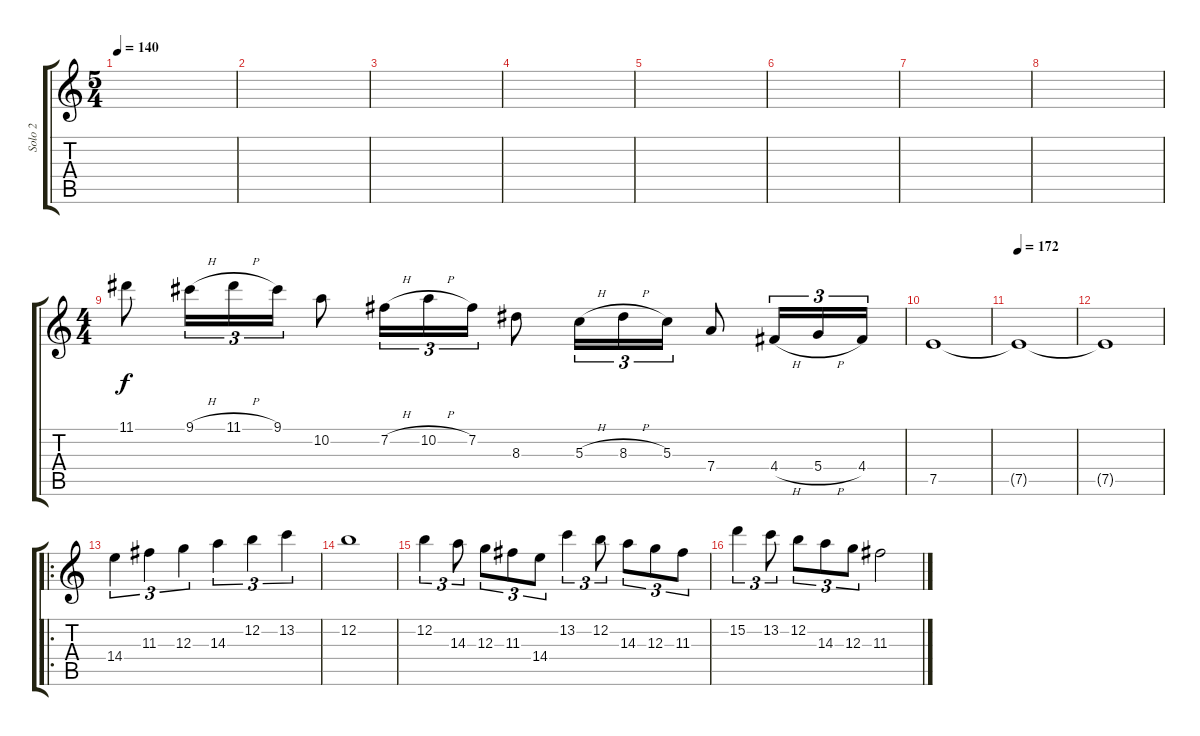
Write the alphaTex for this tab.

\track ("Solo 2" "Solo 2") {instrument distortionguitar}
\staff {score tabs}
\tuning (E4 B3 G3 D3 A2 E2) {hide}
\ts (5 4)
\tempo 140
\clef g2
\ks c
|
|
|
|
|
|
|
|
\ts (4 4)
11.1.8 9.1{h}.16{tu (3 2)} 11.1{h}.16{tu (3 2)} 9.1.16{tu (3 2)} 10.2.8 7.2{h}.16{tu (3 2)} 10.2{h}.16{tu (3 2)} 7.2.16{tu (3 2)} 8.3.8 5.3{h}.16{tu (3 2)} 8.3{h}.16{tu (3 2)} 5.3.16{tu (3 2)} 7.4.8 4.4{h}.16{tu (3 2)} 5.4{h}.16{tu (3 2)} 4.4.16{tu (3 2)} |
7.5.1 |
\tempo 172
7.5{t}.1 |
7.5{t}.1 |
\ro
14.4.4{tu (3 2)} 11.3.4{tu (3 2)} 12.3.4{tu (3 2)} 14.3.4{tu (3 2)} 12.2.4{tu (3 2)} 13.2.4{tu (3 2)} |
12.2.1 |
12.2.4{tu (3 2)} 14.3.8{tu (3 2)} 12.3.8{tu (3 2)} 11.3.8{tu (3 2)} 14.4.8{tu (3 2)} 13.2.4{tu (3 2)} 12.2.8{tu (3 2)} 14.3.8{tu (3 2)} 12.3.8{tu (3 2)} 11.3.8{tu (3 2)} |
15.2.4{tu (3 2)} 13.2.8{tu (3 2)} 12.2.8{tu (3 2)} 14.3.8{tu (3 2)} 12.3.8{tu (3 2)} 11.3.2
